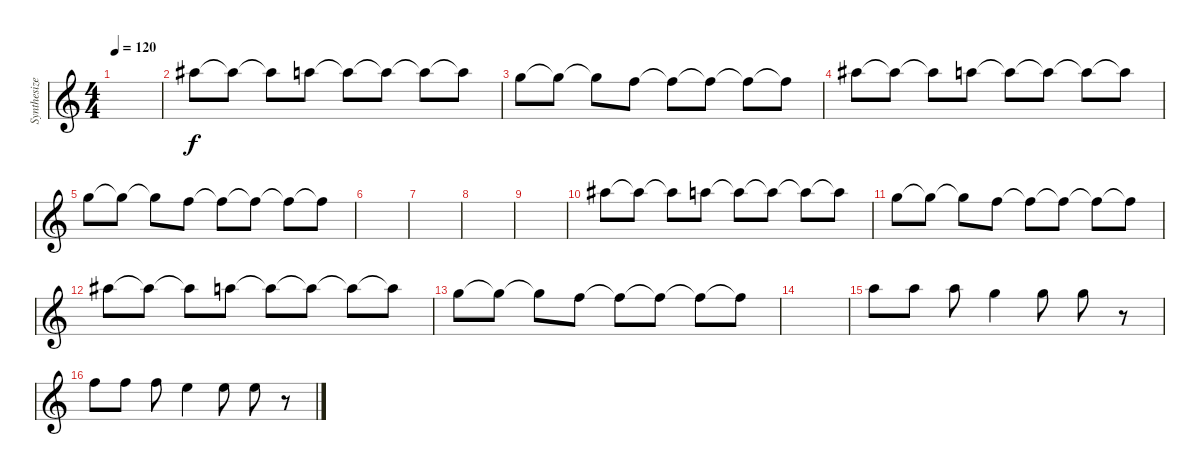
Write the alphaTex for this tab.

\track ("Synthesizer" "Synthesize") {instrument pad2warm}
\staff {score}
\tuning (E4 B3 G3 D3 A2 E2 B1) {hide}
\ts (4 4)
\tempo 120
\clef g2
\ks c
|
18.1.8 18.1{t}.8 18.1{t}.8 17.1.8 17.1{t}.8 17.1{t}.8 17.1{t}.8 17.1{t}.8 |
15.1.8 15.1{t}.8 15.1{t}.8 13.1.8 13.1{t}.8 13.1{t}.8 13.1{t}.8 13.1{t}.8 |
18.1.8 18.1{t}.8 18.1{t}.8 17.1.8 17.1{t}.8 17.1{t}.8 17.1{t}.8 17.1{t}.8 |
15.1.8 15.1{t}.8 15.1{t}.8 13.1.8 13.1{t}.8 13.1{t}.8 13.1{t}.8 13.1{t}.8 |
|
|
|
|
18.1.8 18.1{t}.8 18.1{t}.8 17.1.8 17.1{t}.8 17.1{t}.8 17.1{t}.8 17.1{t}.8 |
15.1.8 15.1{t}.8 15.1{t}.8 13.1.8 13.1{t}.8 13.1{t}.8 13.1{t}.8 13.1{t}.8 |
18.1.8 18.1{t}.8 18.1{t}.8 17.1.8 17.1{t}.8 17.1{t}.8 17.1{t}.8 17.1{t}.8 |
15.1.8 15.1{t}.8 15.1{t}.8 13.1.8 13.1{t}.8 13.1{t}.8 13.1{t}.8 13.1{t}.8 |
|
17.1.8 17.1.8 17.1.8 15.1.4 15.1.8 15.1.8 r.8 |
13.1.8 13.1.8 13.1.8 12.1.4 12.1.8 12.1.8 r.8
